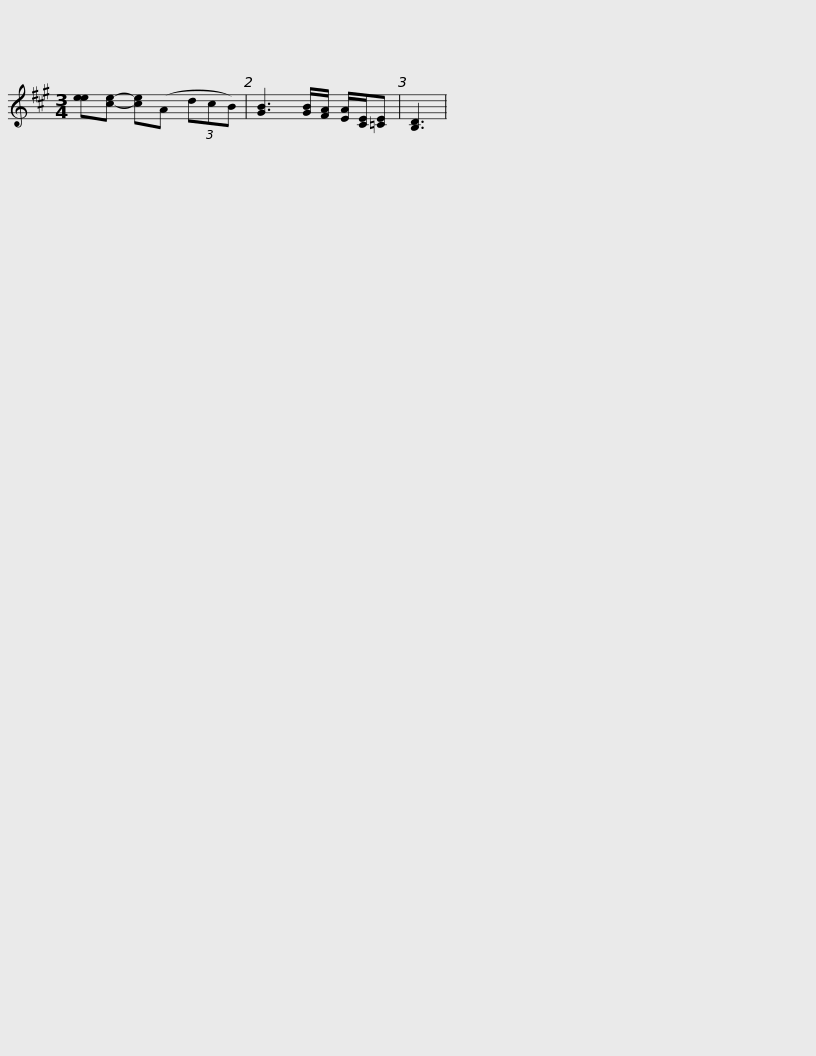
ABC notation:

X:1
L:1/8
M:3/4
I:linebreak $
K:A
V:1 treble
V:1
 [ee][ce]- [ce](A (3dcB) | [GB]3 [GB]/[FA]/ [EA]/[CE]/[=CE] | [B,D]3 | %3
